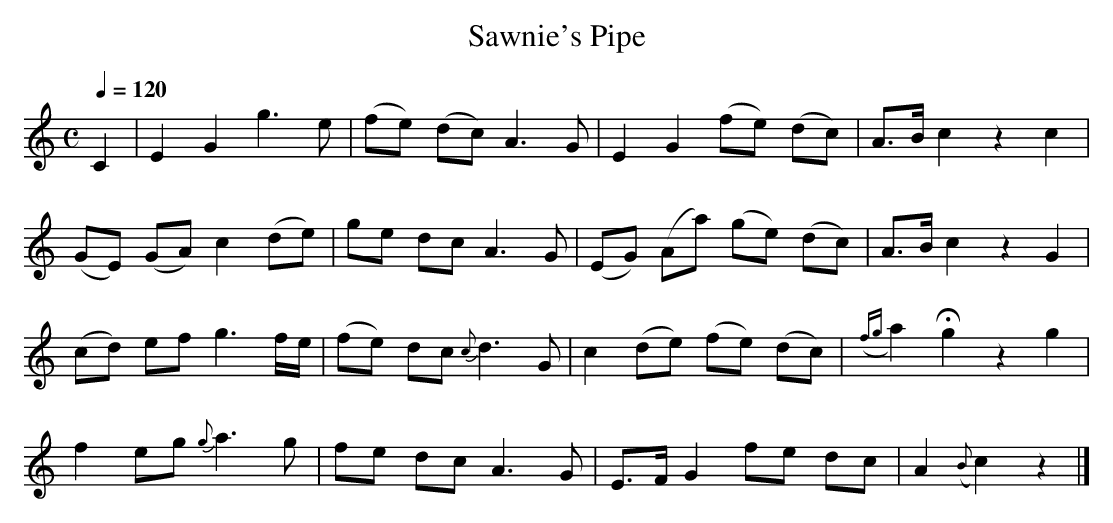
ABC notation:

X:1
T:Sawnie's Pipe
M:C
L:1/8
Q:1/4=120
K:C
C2|E2   G2    g3   e   |(fe) (dc)   A3G| E2   G2  (fe) (dc)|     A>B    c2  z2 c2|
  (GE) (GA)   c2 (de)  | ge   dc    A3G|(EG) (Aa) (ge) (dc)|     A>B    c2  z2 G2|
  (cd)  ef    g3   f/e/|(fe)  dc {c}d3G| c2  (de) (fe) (dc)|({fg}a2)   Hg2  z2 g2|
   f2   eg {g}a3   g   | fe   dc    A3G| E>F  G2   fe   dc |     A2 ({B}c2) z2  |]
